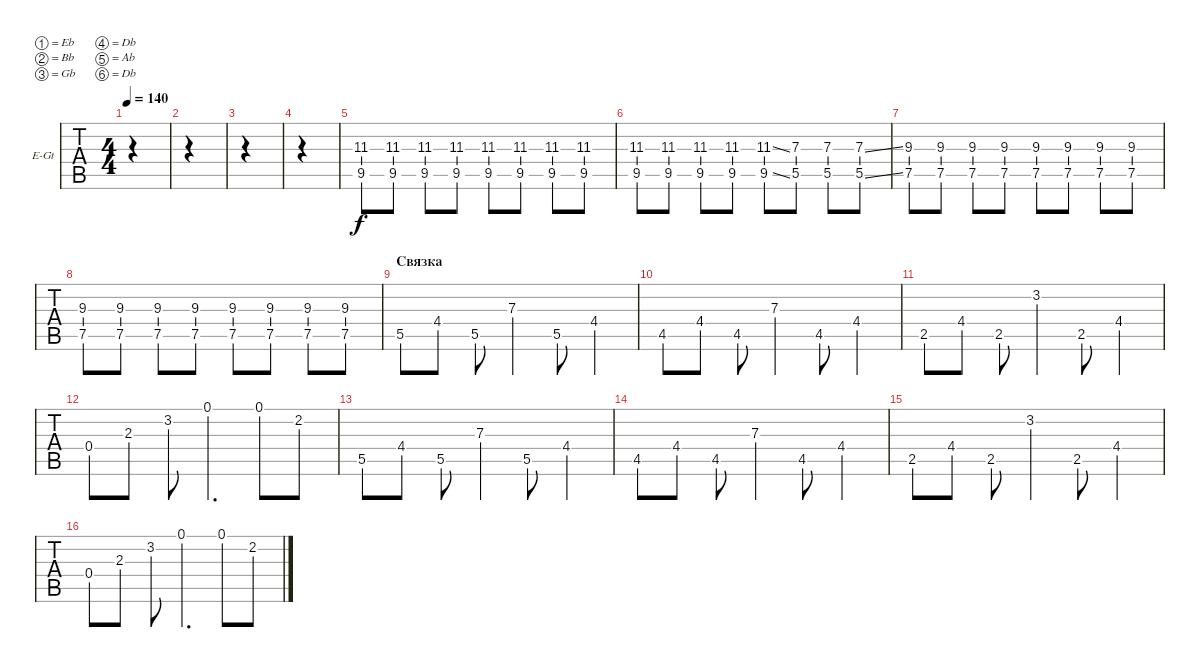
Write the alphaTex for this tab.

\defaultSystemsLayout 4
\bracketExtendMode groupsimilarinstruments
\firstSystemTrackNameOrientation horizontal
\otherSystemsTrackNameOrientation horizontal
\track ("Electric Guitar" "E-Gt") {instrument distortionguitar}
\staff {tabs}
\tuning (Eb4 Bb3 Gb3 Db3 Ab2 Db2)
\ts (4 4)
\tempo 140
\clef g2
\ks c
|
|
|
|
(9.5 11.3).8 (9.5 11.3).8 (9.5 11.3).8 (9.5 11.3).8 (9.5 11.3).8 (9.5 11.3).8 (9.5 11.3).8 (9.5 11.3).8 |
(9.5 11.3).8 (9.5 11.3).8 (9.5 11.3).8 (9.5 11.3).8 (9.5{ss} 11.3{ss}).8 (5.5 7.3).8 (5.5 7.3).8 (5.5{ss} 7.3{ss}).8 |
(7.5 9.3).8 (7.5 9.3).8 (7.5 9.3).8 (7.5 9.3).8 (7.5 9.3).8 (7.5 9.3).8 (7.5 9.3).8 (7.5 9.3).8 |
(7.5 9.3).8 (7.5 9.3).8 (7.5 9.3).8 (7.5 9.3).8 (7.5 9.3).8 (7.5 9.3).8 (7.5 9.3).8 (7.5 9.3).8 |
\section ("" "Связка")
5.5{hac}.8 4.4.8 5.5.8 7.3{hac}.4 5.5.8 4.4.4 |
4.5{hac}.8 4.4.8 4.5.8 7.3{hac}.4 4.5.8 4.4.4 |
2.5{hac}.8 4.4.8 2.5.8 3.2.4 2.5.8 4.4.4 |
0.4{hac}.8 2.3.8 3.2.8 0.1{hac}.4{d} 0.1.8 2.2.8 |
5.5{hac}.8 4.4.8 5.5.8 7.3{hac}.4 5.5.8 4.4.4 |
4.5{hac}.8 4.4.8 4.5.8 7.3{hac}.4 4.5.8 4.4.4 |
2.5{hac}.8 4.4.8 2.5.8 3.2.4 2.5.8 4.4.4 |
0.4{hac}.8 2.3.8 3.2.8 0.1{hac}.4{d} 0.1.8 2.2.8
